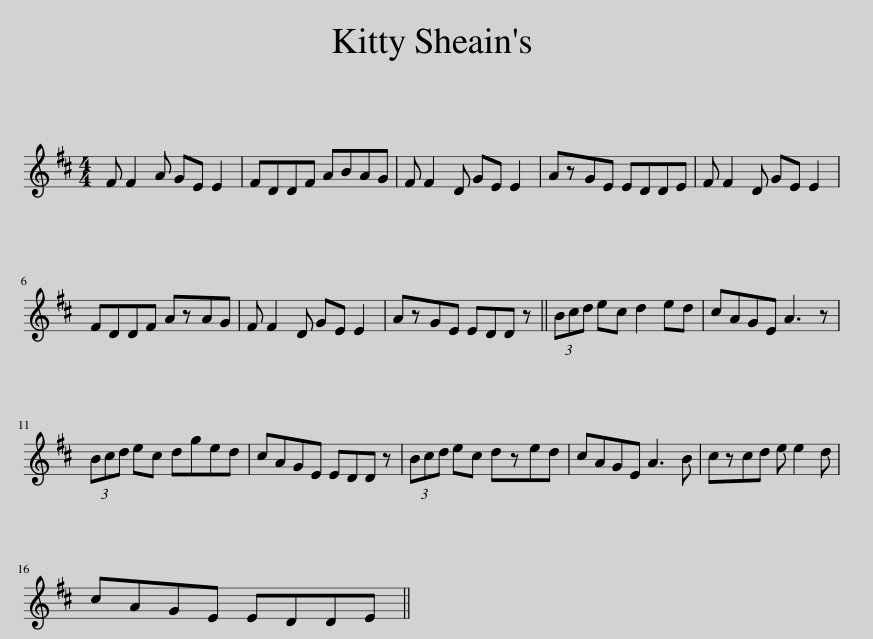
X:1
L:1/8
M:4/4
I:linebreak $
K:D
V:1 treble
V:1
 F F2 A GE E2 | FDDF ABAG | F F2 D GE E2 | AzGE EDDE | F F2 D GE E2 |$ %5
 FDDF AzAG | F F2 D GE E2 | AzGE EDD z || (3Bcd ec d2 ed | cAGE A3 z |$ %10
 (3Bcd ec dged | cAGE EDD z | (3Bcd ec dzed | cAGE A3 B | czcd e e2 d |$ %15
 cAGE EDDE || %16
